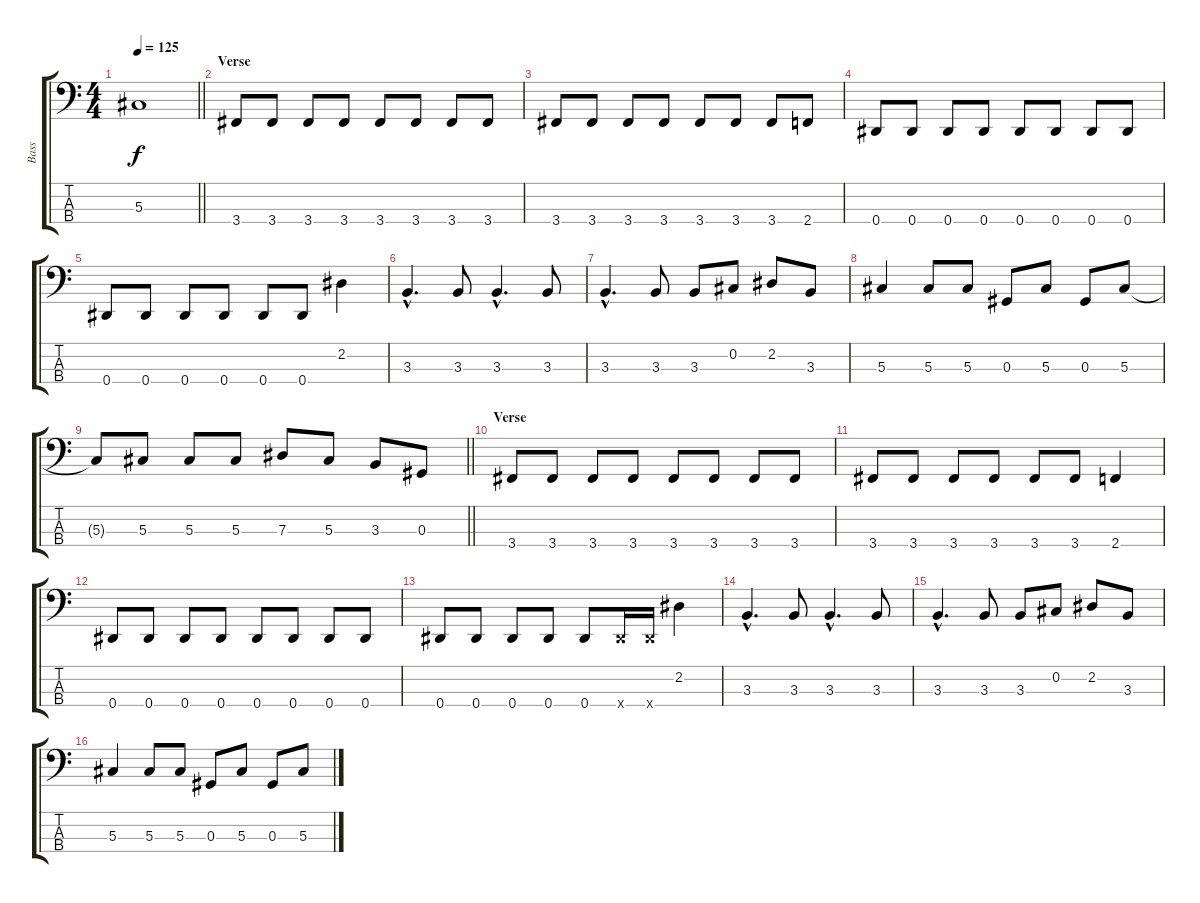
\track ("Bass" "Bass") {instrument electricbasspick}
\staff {score tabs}
\tuning (Gb2 Db2 Ab1 Eb1) {hide}
\ts (4 4)
\tempo 125
\clef f4
\barLineRight lightlight
\ks c
5.3{t}.1{dy f} |
\section ("" "Verse")
3.4.8 3.4.8 3.4.8 3.4.8 3.4.8 3.4.8 3.4.8 3.4.8 |
3.4.8 3.4.8 3.4.8 3.4.8 3.4.8 3.4.8 3.4.8 2.4.8 |
0.4.8 0.4.8 0.4.8 0.4.8 0.4.8 0.4.8 0.4.8 0.4.8 |
0.4.8 0.4.8 0.4.8 0.4.8 0.4.8 0.4.8 2.2.4 |
3.3{hac}.4{d} 3.3.8 3.3{hac}.4{d} 3.3.8 |
3.3{hac}.4{d} 3.3.8 3.3.8 0.2.8 2.2.8 3.3.8 |
5.3.4 5.3.8 5.3.8 0.3.8 5.3.8 0.3.8 5.3.8 |
\barLineRight lightlight
5.3{t}.8 5.3.8 5.3.8 5.3.8 7.3.8 5.3.8 3.3.8 0.3.8 |
\section ("" "Verse")
3.4.8 3.4.8 3.4.8 3.4.8 3.4.8 3.4.8 3.4.8 3.4.8 |
3.4.8 3.4.8 3.4.8 3.4.8 3.4.8 3.4.8 2.4.4 |
0.4.8 0.4.8 0.4.8 0.4.8 0.4.8 0.4.8 0.4.8 0.4.8 |
0.4.8 0.4.8 0.4.8 0.4.8 0.4.8 0.4{x}.16 0.4{x}.16 2.2.4 |
3.3{hac}.4{d} 3.3.8 3.3{hac}.4{d} 3.3.8 |
3.3{hac}.4{d} 3.3.8 3.3.8 0.2.8 2.2.8 3.3.8 |
5.3.4 5.3.8 5.3.8 0.3.8 5.3.8 0.3.8 5.3.8
